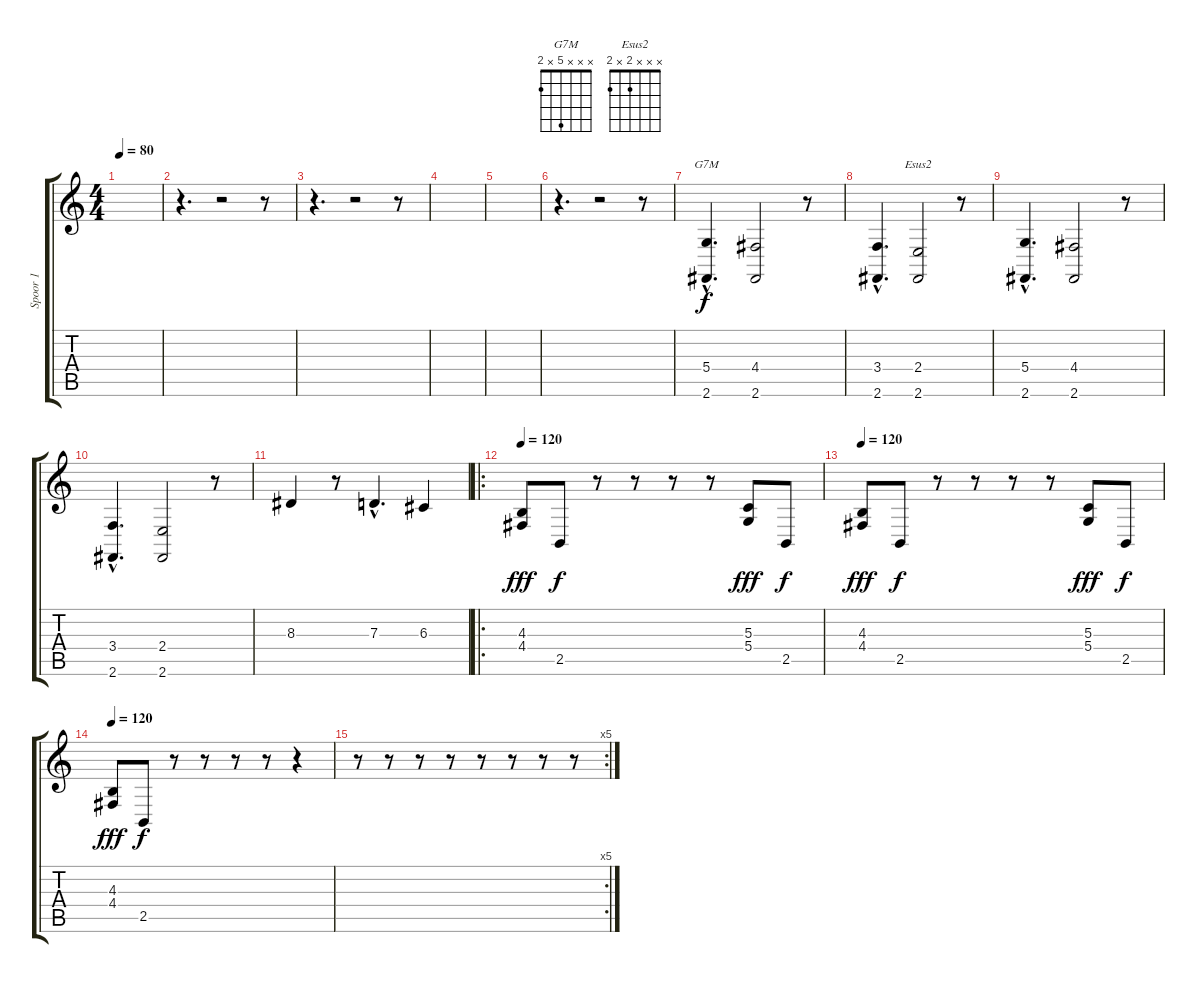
\track ("Spoor 1" "Spoor 1") {instrument rockorgan}
\staff {score tabs}
\tuning (E4 B3 G3 D3 A2 E2) {hide}
\chord ("G7M" x x x 5 x 2)
\chord ("Esus2" x x x 2 x 2)
\ts (4 4)
\tempo 80
\clef g2
\ks c
|
r.4{d} r.2 r.8 |
r.4{d} r.2 r.8 |
|
|
r.4{d} r.2 r.8 |
(5.4{hac} 2.6{hac}).4{d ch "G7M"} (4.4 2.6).2 r.8 |
(3.4{hac} 2.6{hac}).4{d} (2.4 2.6).2{ch "Esus2"} r.8 |
(5.4{hac} 2.6{hac}).4{d} (4.4 2.6).2 r.8 |
(3.4{hac} 2.6{hac}).4{d} (2.4 2.6).2 r.8 |
8.3.4 r.8 7.3{hac}.4{d} 6.3.4 |
\ro
\tempo 120
(4.3 4.4).8{dy fff} 2.5.8{dy f} r.8 r.8 r.8 r.8 (5.3 5.4).8{dy fff} 2.5.8{dy f} |
\tempo 120
(4.3 4.4).8{dy fff} 2.5.8{dy f} r.8 r.8 r.8 r.8 (5.3 5.4).8{dy fff} 2.5.8{dy f} |
\tempo 120
(4.3 4.4).8{dy fff} 2.5.8{dy f} r.8 r.8 r.8 r.8 r.4 |
\rc 5
r.8 r.8 r.8 r.8 r.8 r.8 r.8 r.8
